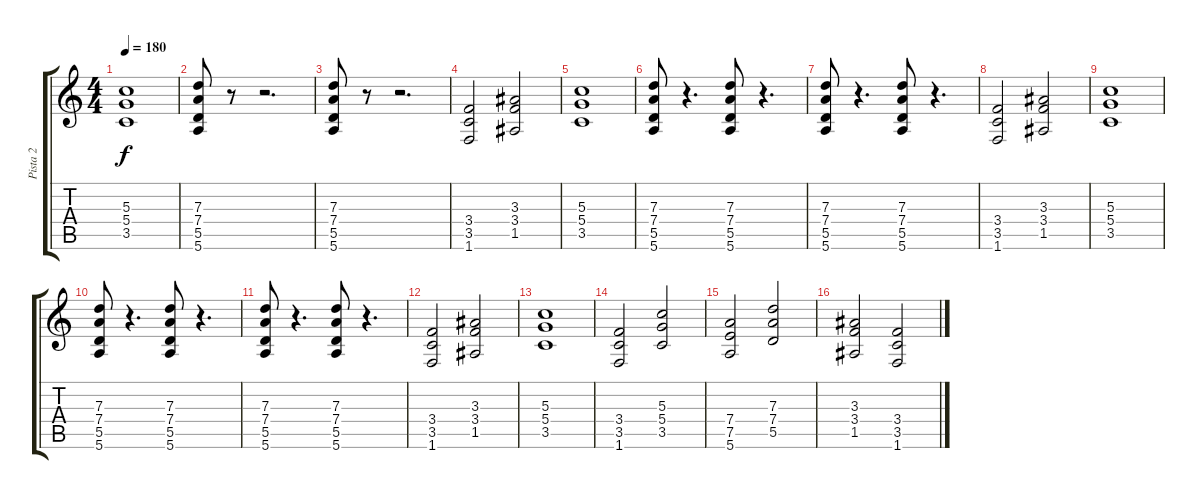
\track ("Pista 2" "Pista 2") {instrument distortionguitar}
\staff {score tabs}
\tuning (E4 B3 G3 D3 A2 E2) {hide}
\ts (4 4)
\tempo 180
\clef g2
\ks c
(5.3 5.4 3.5).1{dy f} |
(7.3 7.4 5.5 5.6).8 r.8 r.2{d} |
(7.3 7.4 5.5 5.6).8 r.8 r.2{d} |
(3.4 3.5 1.6).2 (3.3 3.4 1.5).2 |
(5.3 5.4 3.5).1 |
(7.3 7.4 5.5 5.6).8 r.4{d} (7.3 7.4 5.5 5.6).8 r.4{d} |
(7.3 7.4 5.5 5.6).8 r.4{d} (7.3 7.4 5.5 5.6).8 r.4{d} |
(3.4 3.5 1.6).2 (3.3 3.4 1.5).2 |
(5.3 5.4 3.5).1 |
(7.3 7.4 5.5 5.6).8 r.4{d} (7.3 7.4 5.5 5.6).8 r.4{d} |
(7.3 7.4 5.5 5.6).8 r.4{d} (7.3 7.4 5.5 5.6).8 r.4{d} |
(3.4 3.5 1.6).2 (3.3 3.4 1.5).2 |
(5.3 5.4 3.5).1 |
(3.4 3.5 1.6).2 (5.3 5.4 3.5).2 |
(7.4 7.5 5.6).2 (7.3 7.4 5.5).2 |
(3.3 3.4 1.5).2 (3.4 3.5 1.6).2
